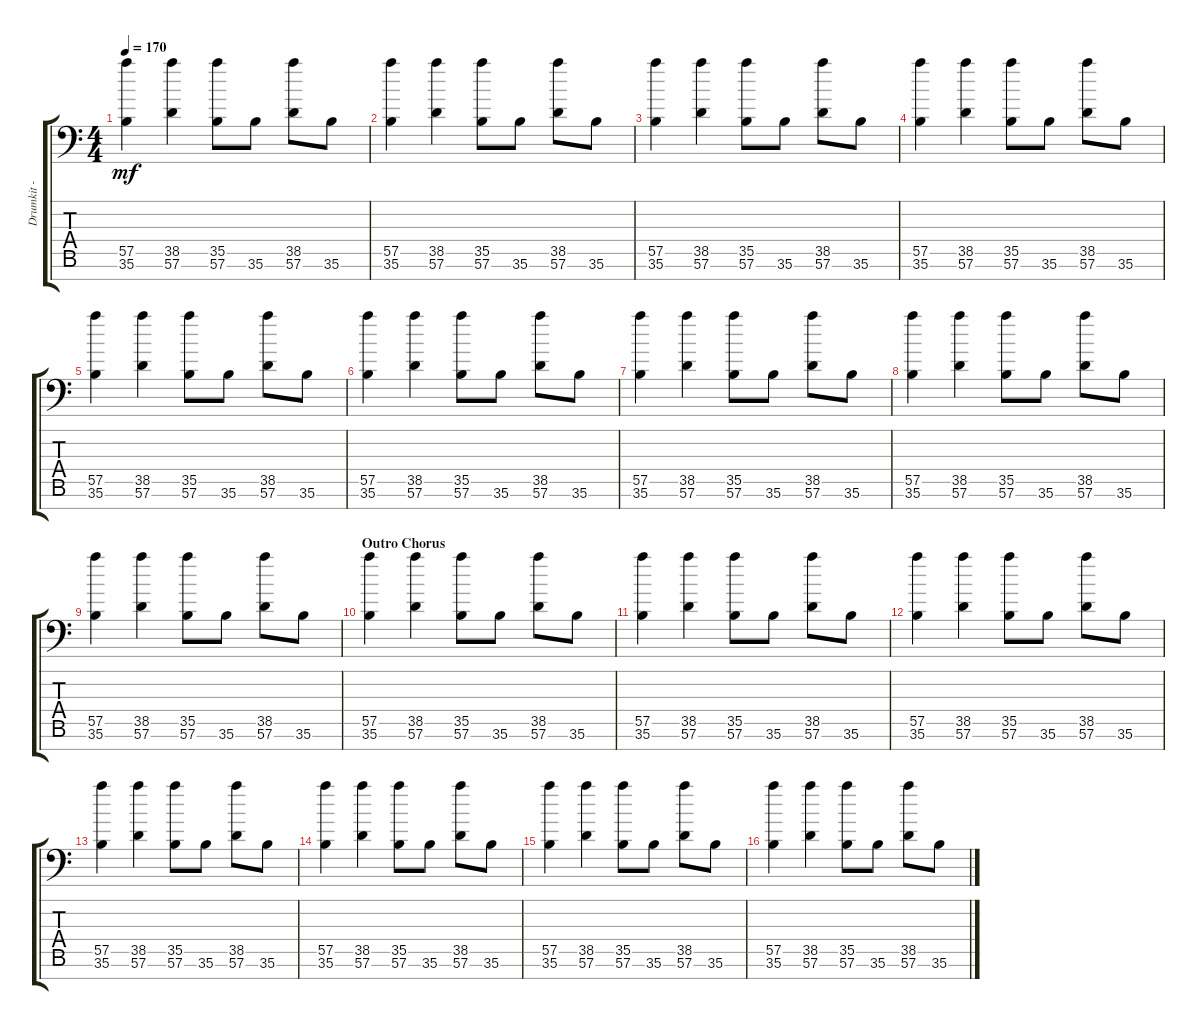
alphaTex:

\track ("Drumkit - Chuck Comeau" "Drumkit - ") {instrument acousticgrandpiano}
\staff {score tabs}
\tuning (C-1 C-1 C-1 C-1 C-1 C-1 C-1) {hide}
\ts (4 4)
\tempo 170
\clef f4
\ks c
(57.5 35.6).4{dy mf} (38.5 57.6).4 (35.5 57.6).8 35.6.8 (38.5 57.6).8 35.6.8 |
(57.5 35.6).4 (38.5 57.6).4 (35.5 57.6).8 35.6.8 (38.5 57.6).8 35.6.8 |
(57.5 35.6).4 (38.5 57.6).4 (35.5 57.6).8 35.6.8 (38.5 57.6).8 35.6.8 |
(57.5 35.6).4 (38.5 57.6).4 (35.5 57.6).8 35.6.8 (38.5 57.6).8 35.6.8 |
(57.5 35.6).4 (38.5 57.6).4 (35.5 57.6).8 35.6.8 (38.5 57.6).8 35.6.8 |
(57.5 35.6).4 (38.5 57.6).4 (35.5 57.6).8 35.6.8 (38.5 57.6).8 35.6.8 |
(57.5 35.6).4 (38.5 57.6).4 (35.5 57.6).8 35.6.8 (38.5 57.6).8 35.6.8 |
(57.5 35.6).4 (38.5 57.6).4 (35.5 57.6).8 35.6.8 (38.5 57.6).8 35.6.8 |
(57.5 35.6).4 (38.5 57.6).4 (35.5 57.6).8 35.6.8 (38.5 57.6).8 35.6.8 |
\section ("" "Outro Chorus")
(57.5 35.6).4 (38.5 57.6).4 (35.5 57.6).8 35.6.8 (38.5 57.6).8 35.6.8 |
(57.5 35.6).4 (38.5 57.6).4 (35.5 57.6).8 35.6.8 (38.5 57.6).8 35.6.8 |
(57.5 35.6).4 (38.5 57.6).4 (35.5 57.6).8 35.6.8 (38.5 57.6).8 35.6.8 |
(57.5 35.6).4 (38.5 57.6).4 (35.5 57.6).8 35.6.8 (38.5 57.6).8 35.6.8 |
(57.5 35.6).4 (38.5 57.6).4 (35.5 57.6).8 35.6.8 (38.5 57.6).8 35.6.8 |
(57.5 35.6).4 (38.5 57.6).4 (35.5 57.6).8 35.6.8 (38.5 57.6).8 35.6.8 |
(57.5 35.6).4 (38.5 57.6).4 (35.5 57.6).8 35.6.8 (38.5 57.6).8 35.6.8
